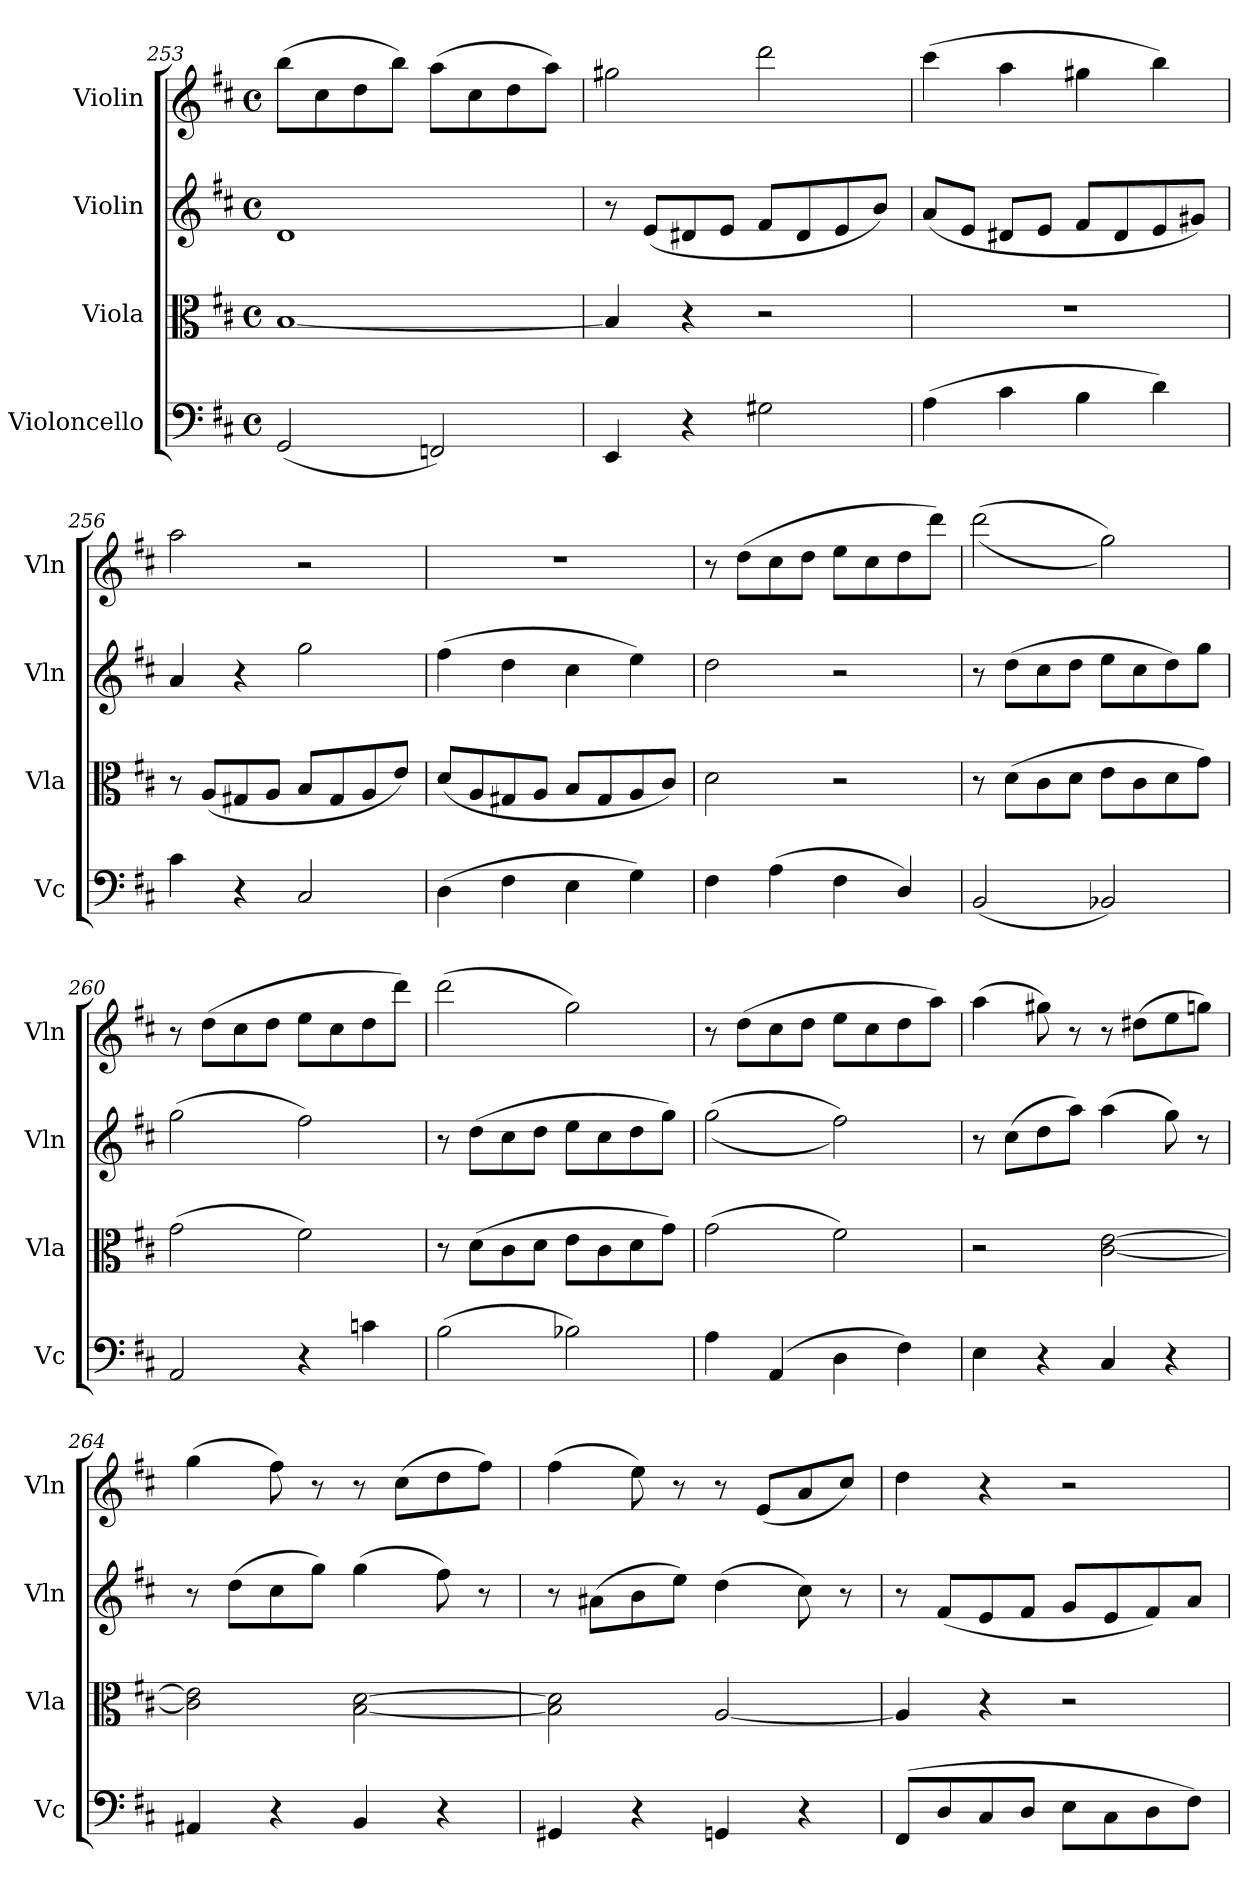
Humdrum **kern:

**kern	**kern	**kern	**kern
*part4	*part3	*part2	*part1
*staff4	*staff3	*staff2	*staff1
*I"Violoncello	*I"Viola	*I"Violin	*I"Violin
*I'Vc	*I'Vla	*I'Vln	*I'Vln
!!LO:LB:g=z
*clefF4	*clefC3	*clefG2	*clefG2
*k[f#c#]	*k[f#c#]	*k[f#c#]	*k[f#c#]
*M4/4	*M4/4	*M4/4	*M4/4
*met(c)	*met(c)	*met(c)	*met(c)
=253	=253	=253	=253
(2GG/	[1B	1d	(>8bb\L
.	.	.	8cc#\
.	.	.	8dd\
.	.	.	8bb\J)
2FFn/)	.	.	(>8aa\L
.	.	.	8cc#\
.	.	.	8dd\
.	.	.	8aa\J)
=254	=254	=254	=254
4EE/	4B/]	8r	2gg#X\
.	.	(8e/L	.
4r	4r	8d#X/	.
.	.	8e/J	.
2G#X\	2r	8f#/L	2ddd\
.	.	8d#/	.
.	.	8e/	.
.	.	8b/J)	.
=255	=255	=255	=255
(>4A\	1r	(8a/L	(>4ccc#\
.	.	8e/J	.
4c#\	.	8d#X/L	4aa\
.	.	8e/J	.
4B\	.	8f#/L	4gg#X\
.	.	8d#/	.
4d\)	.	8e/	4bb\)
.	.	8g#X/J)	.
=256	=256	=256	=256
4c#\	8r	4a/	2aa\
.	(8A/L	.	.
4r	8G#X/	4r	.
.	8A/J	.	.
2C#/	8B/L	2gg\	2r
.	8G#/	.	.
.	8A/	.	.
.	8e/J)	.	.
=257	=257	=257	=257
(>4D\	(8d/L	(>4ff#\	1r
.	8A/	.	.
4F#\	8G#X/	4dd\	.
.	8A/J	.	.
4E\	8B/L	4cc#\	.
.	8G#/	.	.
4G\)	8A/	4ee\)	.
.	8c#/J)	.	.
=258	=258	=258	=258
4F#\	2d\	2dd\	8r
.	.	.	(>8dd\L
(>4A\	.	.	8cc#\
.	.	.	8dd\J
4F#\	2r	2r	8ee\L
.	.	.	8cc#\
4D/)	.	.	8dd\
.	.	.	8ddd\J)
=259	=259	=259	=259
(2BB/	8r	8r	(>(>2ddd\
.	(>8d\L	(>8dd\L	.
.	8c#\	8cc#\	.
.	8d\J	8dd\J	.
2BB-X/)	8e\L	8ee\L	2gg\))
.	8c#\	8cc#\	.
.	8d\	8dd\)	.
.	8g\J)	8gg\J	.
!!LO:LB:g=z
=260	=260	=260	=260
2AA/	(>2g\	(>2gg\	8r
.	.	.	(>8dd\L
.	.	.	8cc#\
.	.	.	8dd\J
4r	2f#\)	2ff#\)	8ee\L
.	.	.	8cc#\
4cn\	.	.	8dd\
.	.	.	8ddd\J)
=261	=261	=261	=261
(>2B\	8r	8r	(>2ddd\
.	(>8d\L	(>8dd\L	.
.	8c#\	8cc#\	.
.	8d\J	8dd\J	.
2B-X\)	8e\L	8ee\L	2gg\)
.	8c#\	8cc#\	.
.	8d\	8dd\	.
.	8g\J)	8gg\J)	.
=262	=262	=262	=262
4A\	(>2g\	(>(>2gg\	8r
.	.	.	(>8dd\L
(>4AA/	.	.	8cc#\
.	.	.	8dd\J
4D\	2f#\)	2ff#\))	8ee\L
.	.	.	8cc#\
4F#\)	.	.	8dd\
.	.	.	8aa\J)
=263	=263	=263	=263
4E\	2r	8r	(>4aa\
.	.	(>8cc#\L	.
4r	.	8dd\	8gg#X\)
.	.	8aa\J)	8r
4C#/	[2c#\ [2e\	(>4aa\	8r
.	.	.	(>8dd#X\L
4r	.	8gg\)	8ee\
.	.	8r	8ggn\J)
=264	=264	=264	=264
4AA#X/	2c#\] 2e\]	8r	(>4gg\
.	.	(>8dd\L	.
4r	.	8cc#\	8ff#\)
.	.	8gg\J)	8r
4BB/	[2B\ [2d\	(>4gg\	8r
.	.	.	(>8cc#\L
4r	.	8ff#\)	8dd\
.	.	8r	8ff#\J)
=265	=265	=265	=265
4GG#X/	2B\] 2d\]	8r	(>4ff#\
.	.	(>8a#X\L	.
4r	.	8b\	8ee\)
.	.	8ee\J)	8r
4GGn/	[2A/	(>4dd\	8r
.	.	.	(8e/L
4r	.	8cc#\)	8a/
.	.	8r	8cc#/J)
=266	=266	=266	=266
(>8FF#/L	4A/]	8r	4dd\
8D/	.	(8f#/L	.
8C#/	4r	8e/	4r
8D/J	.	8f#/J	.
8E\L	2r	8g/L	2r
8C#\	.	8e/	.
8D\	.	8f#/)	.
8F#\J)	.	8a/J	.
=	=	=	=
*-	*-	*-	*-
